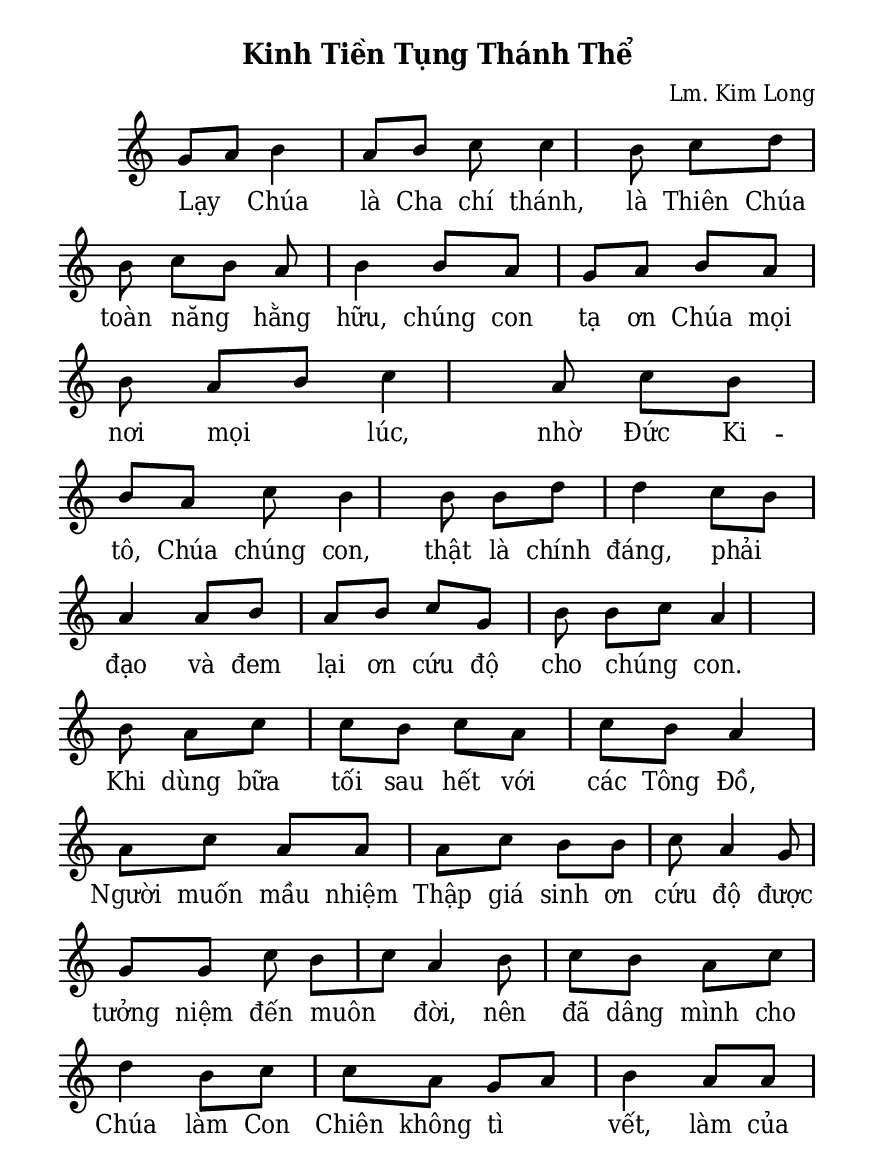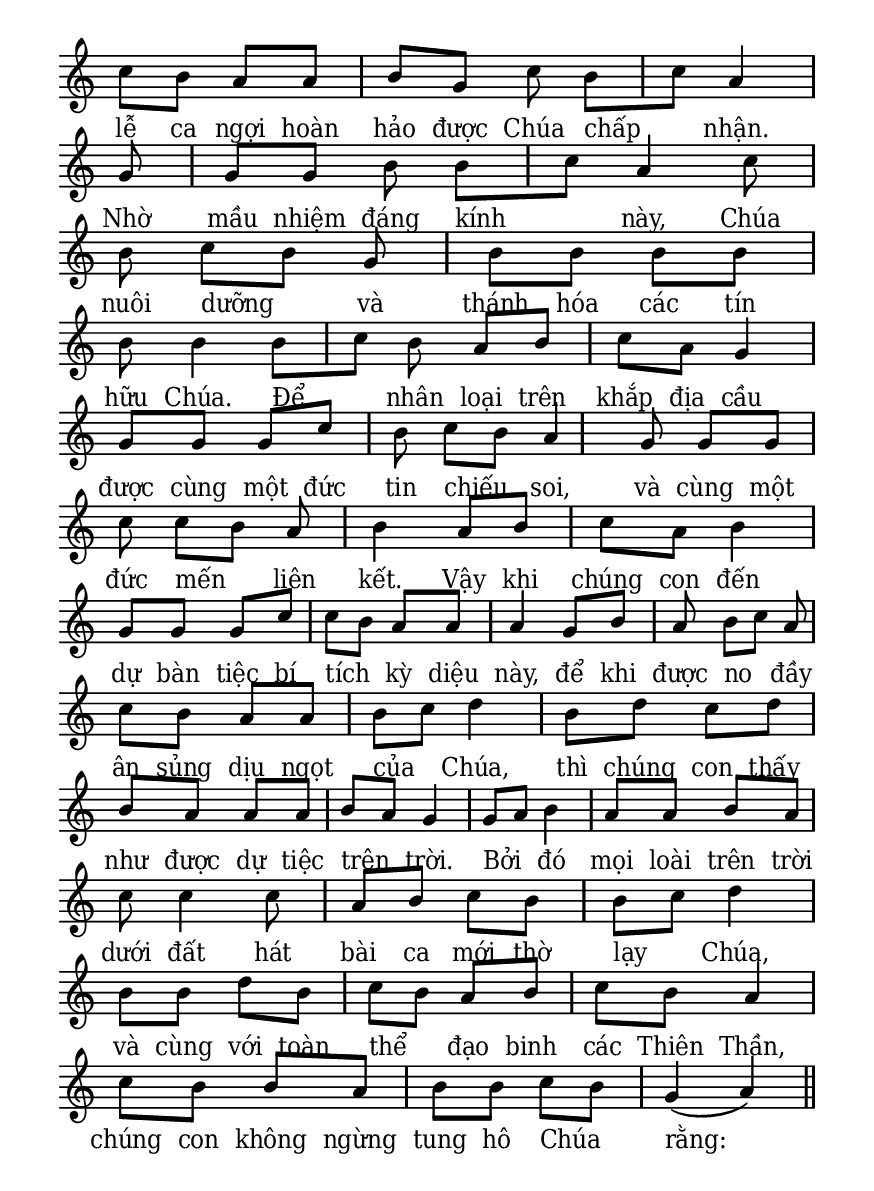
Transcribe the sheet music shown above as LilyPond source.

% Cài đặt chung\
\version "2.22.1"
\include "english.ly"
\include "gregorian.ly"

\header {
  subtitle = \markup { \huge \bold "Kinh Tiền Tụng Thánh Thể" }
  composer = "Lm. Kim Long"
  %arranger = " "
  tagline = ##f
}

% Nhạc phiên khúc
nhacPhienKhucSop = \relative c'' {
  g8 \hide ([a]) b4 a8 b c c4 b8 c d b c \hide ([b]) a b4
  b8 a g a b a b a \hide ([b]) c4 a8 c b b a
  c b4 b8 b d d4 c8 \hide ([b]) a4 a8 b a b c g
  b b \hide ([c]) a4 \bar "|" b8 a c c b c a c b a4 a8
  c a a a c b b c a4 g8 g
  g c b \hide ([c]) a4 b8 c b a c d4 b8 c c
  a g \hide ([a]) b4 a8 a c b a a b g c b \hide ([c]) a4 \bar "|"
  g8 g g b b \hide ([c]) a4 c8 b c \hide ([b]) g b b b b
  b b4 b8 \hide ([c]) b a b c a g4 g8 g g c b
  c \hide ([b]) a4 g8 g g c c \hide ([b]) a b4 a8 b c a b4
  g8 g g c c \hide ([b]) a a a4 g8 b a b \hide ([c]) a c b a
  a b \hide ([c]) d4 b8 d c d b a a a b \hide ([a]) g4 g8 \hide ([a]) b4
  a8 a b a c c4 c8 a b c b b \hide ([c]) d4 b8 b d
  b c \hide ([b]) a b c b a4 c8 b b a b b c \hide ([b]) g4 (a) \bar "||"
}

% Lời phiên khúc
loiPhienKhucSop = \lyrics {
  Lạy Chúa là Cha chí thánh, là Thiên Chúa toàn năng hằng hữu,
  chúng con tạ ơn Chúa mọi nơi mọi lúc, nhờ Đức Ki -- tô, Chúa chúng con,
  thật là chính đáng, phải đạo và đem lại ơn cứu độ cho chúng con.
  Khi dùng bữa tối sau hết với các Tông Đồ,
  Người muốn mầu nhiệm Thập giá sinh ơn cứu độ được tưởng niệm đến muôn đời,
  nên đã dâng mình cho Chúa làm Con Chiên không tì vết,
  làm của lễ ca ngợi hoàn hảo được Chúa chấp nhận.
  Nhờ mầu nhiệm đáng kính này, Chúa nuôi dưỡng và thánh hóa các tín hữu Chúa.
  Để nhân loại trên khắp địa cầu được cùng một đức tin chiếu soi,
  và cùng một đức mến liên kết.
  Vậy khi chúng con đến dự bàn tiệc bí tích kỳ diệu này,
  để khi được no đầy ân sủng dịu ngọt của Chúa,
  thì chúng con thấy như được dự tiệc trên trời.
  Bởi đó mọi loài trên trời dưới đất hát bài ca mới thờ lạy Chúa,
  và cùng với toàn thể đạo binh các Thiên Thần,
  chúng con không ngừng tung hô Chúa rằng:
}

% Dàn trang
\paper {
  #(set-paper-size "a5")
  top-margin = 10\mm
  bottom-margin = 10\mm
  left-margin = 10\mm
  right-margin = 10\mm
  #(define fonts
	 (make-pango-font-tree "Deja Vu Serif Condensed"
	 		       "Deja Vu Serif Condensed"
			       "Deja Vu Serif Condensed"
			       (/ 20 20)))
  print-page-number = ##f
  page-count = 2
}

TongNhip = {
  \key c \major \time 2/4
  \set Timing.beamExceptions = #'()
  \set Timing.baseMoment = #(ly:make-moment 1/4)
}

\score {
  \new ChoirStaff <<
    \new Staff \with {
      \remove "Time_signature_engraver"
    }
    <<
      \new Voice = "beSop" {
        \clef treble \TongNhip \nhacPhienKhucSop
      }
      \new Lyrics \lyricsto beSop \loiPhienKhucSop
    >>
  >>
  \layout {
    \override Staff.TimeSignature.transparent = ##t
    \override Lyrics.LyricSpace.minimum-distance = #1.5
    \override Score.BarNumber.break-visibility = ##(#f #f #f)
    \override Score.SpacingSpanner.uniform-stretching = ##t
    \override Score.SpacingSpanner.packed-spacing = ##f
    \set Score.defaultBarType = ""
    \set Score.barAlways = ##t
    ragged-last = ##f
    indent = 10
  } 
}
